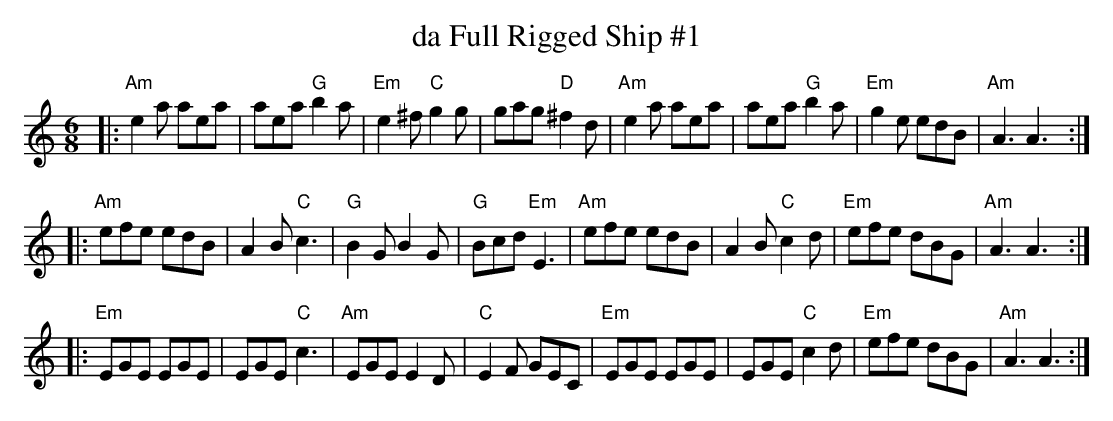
X:1
T: da Full Rigged Ship #1
M: 6/8
L: 1/8
K: Am
|:\
"Am"e2a aea | aea "G"b2a | "Em"e2^f "C"g2g | gag "D"^f2d |\
"Am"e2a aea | aea "G"b2a | "Em"g2e edB | "Am"A3 A3 :|
|:\
"Am"efe edB | A2B "C"c3 | "G"B2G B2G | "G"Bcd "Em"E3 |\
"Am"efe edB | A2B "C"c2d | "Em"efe dBG | "Am"A3 A3 :|
|:\
"Em"EGE EGE | EGE "C"c3 | "Am"EGE E2D | "C"E2F GEC |\
"Em"EGE EGE | EGE "C"c2d | "Em"efe dBG | "Am"A3 A3 :|
